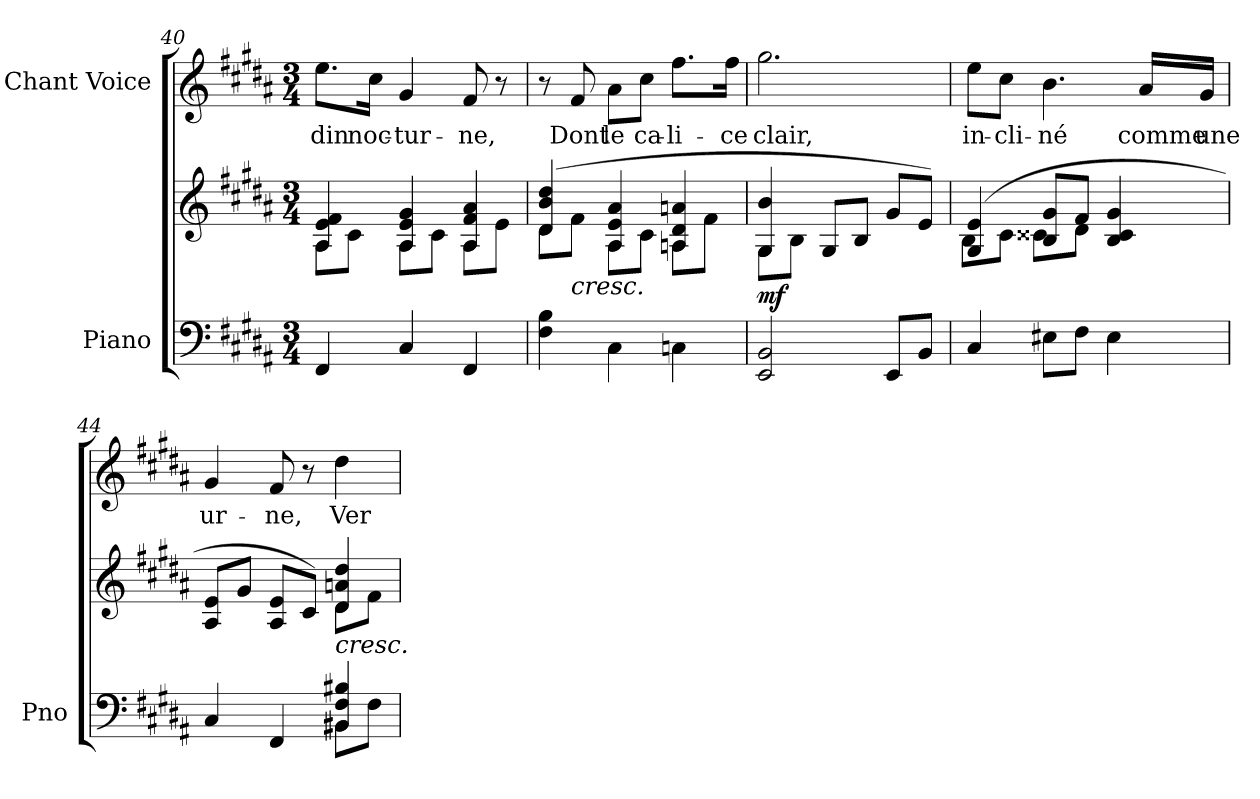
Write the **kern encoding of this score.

**kern	**kern	**dynam	**kern	**text
*part2	*part2	*part2	*part1	*part1
*staff3	*staff2	*staff2/3	*staff1	*staff1
*I"Piano	*	*	*I"Chant Voice	*
*I'Pno	*	*	*	*
*clefF4	*clefG2	*	*clefG2	*
*k[f#c#g#d#a#]	*k[f#c#g#d#a#]	*	*k[f#c#g#d#a#]	*
*M3/4	*M3/4	*	*M3/4	*
=40	=40	=40	=40	=40
*	*^	*	*	*
!	!	!	!	!	!LO:LY:b
4FF#/	4A#/ 4e/ 4f#/	8A#\L	.	8.ee\L	-din
.	.	8c#\J	.	.	.
!	!	!	!	!	!LO:LY:b
.	.	.	.	16cc#\Jk	noc-
!	!	!	!	!	!LO:LY:b
4C#/	4A#/ 4e/ 4g#/	8A#\L	.	4g#/	-tur-
.	.	8c#\J	.	.	.
!	!	!	!	!	!LO:LY:b
4FF#/	4A#/ 4f#/ 4a#/	8A#\L	.	8f#/	-ne,
.	.	8e\J	.	8r	.
!!LO:LB:g=z
=41	=41	=41	=41	=41	=41
4F#\ 4B\	(4d#/ 4b/ 4dd#/	8d#\L	.	8r	.
!	!	!	!LO:HP:b	!	!LO:LY:b
.	.	8f#\J	<	8f#/	Dont
!	!	!	!	!	!LO:LY:b
4C#\	4A#/ 4e/ 4a#/	8A#\L	.	8a#\L	le
!	!	!	!	!	!LO:LY:b
.	.	8c#\J	.	8cc#\J	ca-
!	!	!	!	!	!LO:LY:b
4Cn\	4An/ 4d#/ 4an/	8A\L	.	8.ff#\L	-li-
.	.	8f#\J	.	.	.
!	!	!	!	!	!LO:LY:b
.	.	.	.	16ff#\Jk	-ce
=42	=42	=42	=42	=42	=42
!	!	!	!LO:DY:b	!	!LO:LY:b
2EE/ 2BB/	4G#/ 4b/	8G#\L	mf	2.gg#\	clair,
.	.	8B\J	.	.	.
.	8G#/L	2ryy	.	.	.
.	8B/J	.	.	.	.
8EE/L	8g#/L	.	.	.	.
8BB/J	8e/J)	.	.	.	.
=43	=43	=43	=43	=43	=43
!	!	!	!	!	!LO:LY:b
4C#/	(4G#/ 4e/	8B\L	.	8ee\L	in-
!	!	!	!	!	!LO:LY:b
.	.	8c#\J	.	8cc#\J	-cli-
!	!	!	!	!	!LO:LY:b
8E#X\L	8B/ 8g#/L	8c##X\L	.	4.b\	-né
8F#\J	8f#/J	8d#\J	.	.	.
4E#\	4B/ 4c##/ 4g#/	4ryy	.	.	.
!	!	!	!	!	!LO:LY:b
.	.	.	.	16a#/LL	comme
!	!	!	!	!	!LO:LY:b
.	.	.	.	16g#/JJ	une
=44	=44	=44	=44	=44	=44
*^	*	*	*	*	*
!	!	!	!	!	!	!LO:LY:b
4C#/	2ryy	8A#/ 8e/L	2ryy	.	4g#/	ur-
.	.	8g#/J	.	.	.	.
!	!	!	!	!	!	!LO:LY:b
4FF#/	.	8A#/ 8e/L	.	[	8f#/	-ne,
.	.	8c#/J)	.	.	8r	.
!	!	!LO:TX:b:i:t=cresc.	!	!	!	!
!	!	!	!	!	!	!LO:LY:b
4BB#X/ 4F#/ 4B#X/	8BB#\L	4d#/ 4an/ 4dd#/	8d#\L	.	4dd#\	Ver-
.	8F#\J	.	8f#\J	.	.	.
*v	*v	*	*	*	*	*
*	*v	*v	*	*	*
=	=	=	=	=
*-	*-	*-	*-	*-
